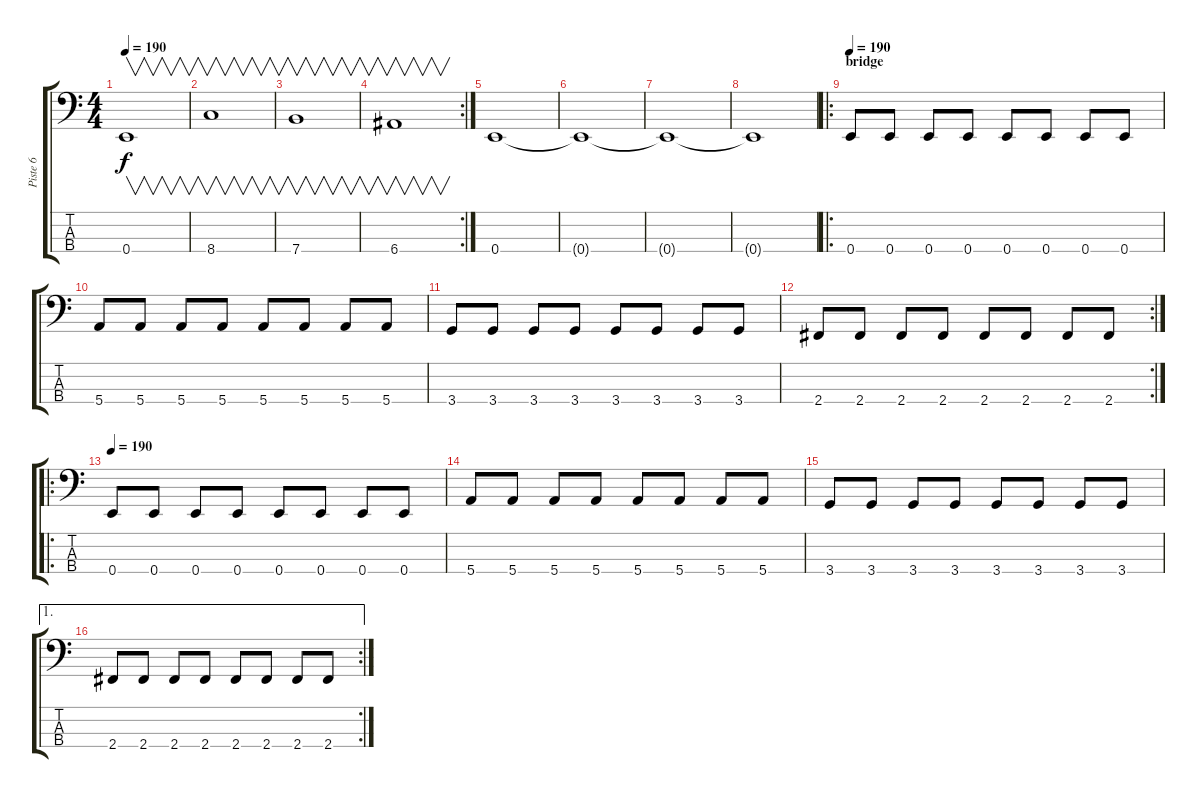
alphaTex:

\track ("Piste 6" "Piste 6") {instrument electricbassfinger}
\staff {score tabs}
\tuning (G2 D2 A1 E1) {hide}
\ts (4 4)
\tempo 190
\clef f4
\ks c
0.4.1{v dy f} |
8.4.1{v} |
7.4.1{v} |
\rc 2
6.4.1{v} |
0.4.1 |
0.4{t}.1 |
0.4{t}.1 |
0.4{t}.1 |
\ro
\section ("" "bridge")
\tempo 190
0.4.8 0.4.8 0.4.8 0.4.8 0.4.8 0.4.8 0.4.8 0.4.8 |
5.4.8 5.4.8 5.4.8 5.4.8 5.4.8 5.4.8 5.4.8 5.4.8 |
3.4.8 3.4.8 3.4.8 3.4.8 3.4.8 3.4.8 3.4.8 3.4.8 |
\rc 2
2.4.8 2.4.8 2.4.8 2.4.8 2.4.8 2.4.8 2.4.8 2.4.8 |
\ro
\tempo 190
0.4.8 0.4.8 0.4.8 0.4.8 0.4.8 0.4.8 0.4.8 0.4.8 |
5.4.8 5.4.8 5.4.8 5.4.8 5.4.8 5.4.8 5.4.8 5.4.8 |
3.4.8 3.4.8 3.4.8 3.4.8 3.4.8 3.4.8 3.4.8 3.4.8 |
\ae 1
\rc 2
2.4.8 2.4.8 2.4.8 2.4.8 2.4.8 2.4.8 2.4.8 2.4.8
